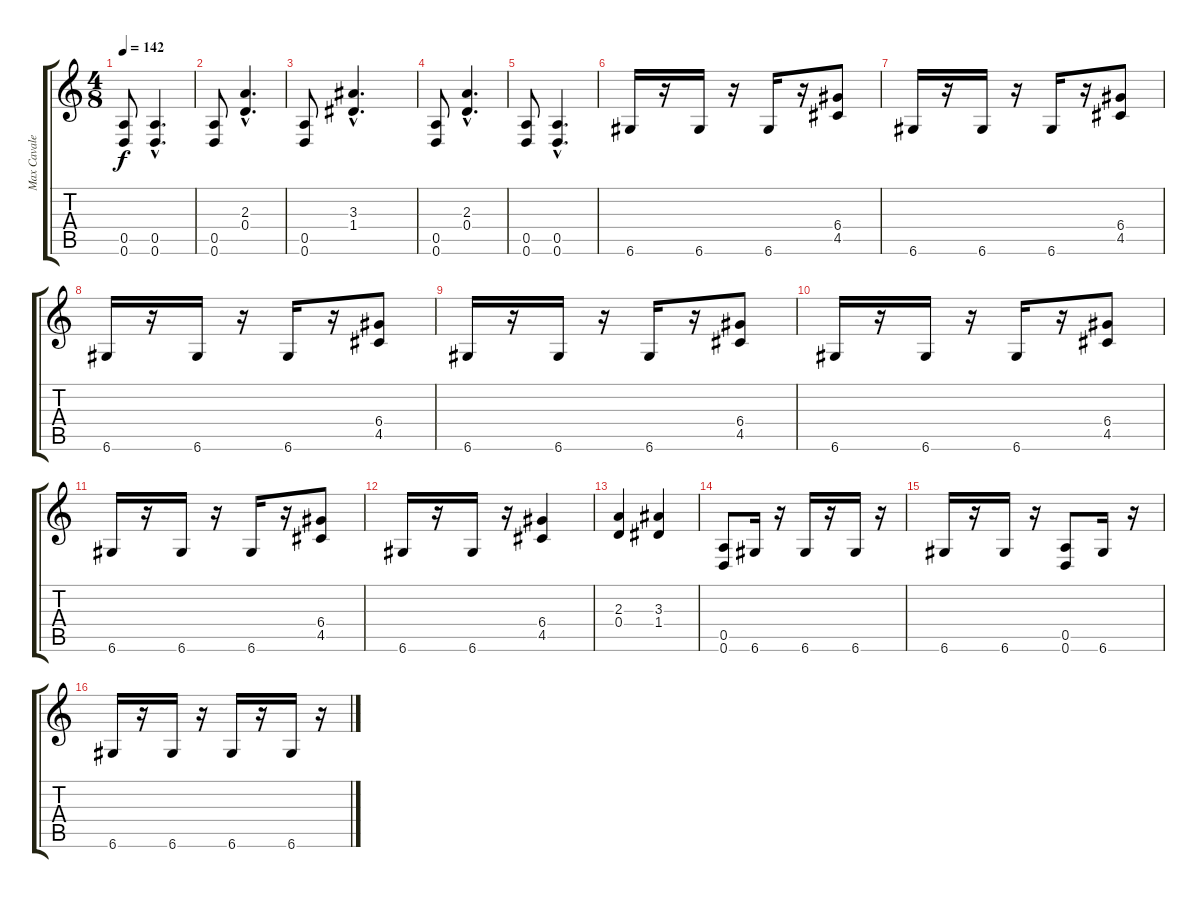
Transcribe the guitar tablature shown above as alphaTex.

\track ("Max Cavalera" "Max Cavale") {instrument distortionguitar}
\staff {score tabs}
\tuning (E4 B3 G3 D3 A2 D2) {hide}
\ts (4 8)
\tempo 142
\clef g2
\ks c
(0.5 0.6).8{dy f} (0.5{hac} 0.6{hac}).4{d} |
(0.5 0.6).8 (2.3{hac} 0.4{hac}).4{d} |
(0.5 0.6).8 (3.3{hac} 1.4{hac}).4{d} |
(0.5 0.6).8 (2.3{hac} 0.4{hac}).4{d} |
(0.5 0.6).8 (0.5{hac} 0.6{hac}).4{d} |
6.6.16 r.16 6.6.16 r.16 6.6.16 r.16 (6.4 4.5).8 |
6.6.16 r.16 6.6.16 r.16 6.6.16 r.16 (6.4 4.5).8 |
6.6.16 r.16 6.6.16 r.16 6.6.16 r.16 (6.4 4.5).8 |
6.6.16 r.16 6.6.16 r.16 6.6.16 r.16 (6.4 4.5).8 |
6.6.16 r.16 6.6.16 r.16 6.6.16 r.16 (6.4 4.5).8 |
6.6.16 r.16 6.6.16 r.16 6.6.16 r.16 (6.4 4.5).8 |
6.6.16 r.16 6.6.16 r.16 (6.4 4.5).4 |
(2.3 0.4).4 (3.3 1.4).4 |
(0.5 0.6).8 6.6.16 r.16 6.6.16 r.16 6.6.16 r.16 |
6.6.16 r.16 6.6.16 r.16 (0.5 0.6).8 6.6.16 r.16 |
6.6.16 r.16 6.6.16 r.16 6.6.16 r.16 6.6.16 r.16
